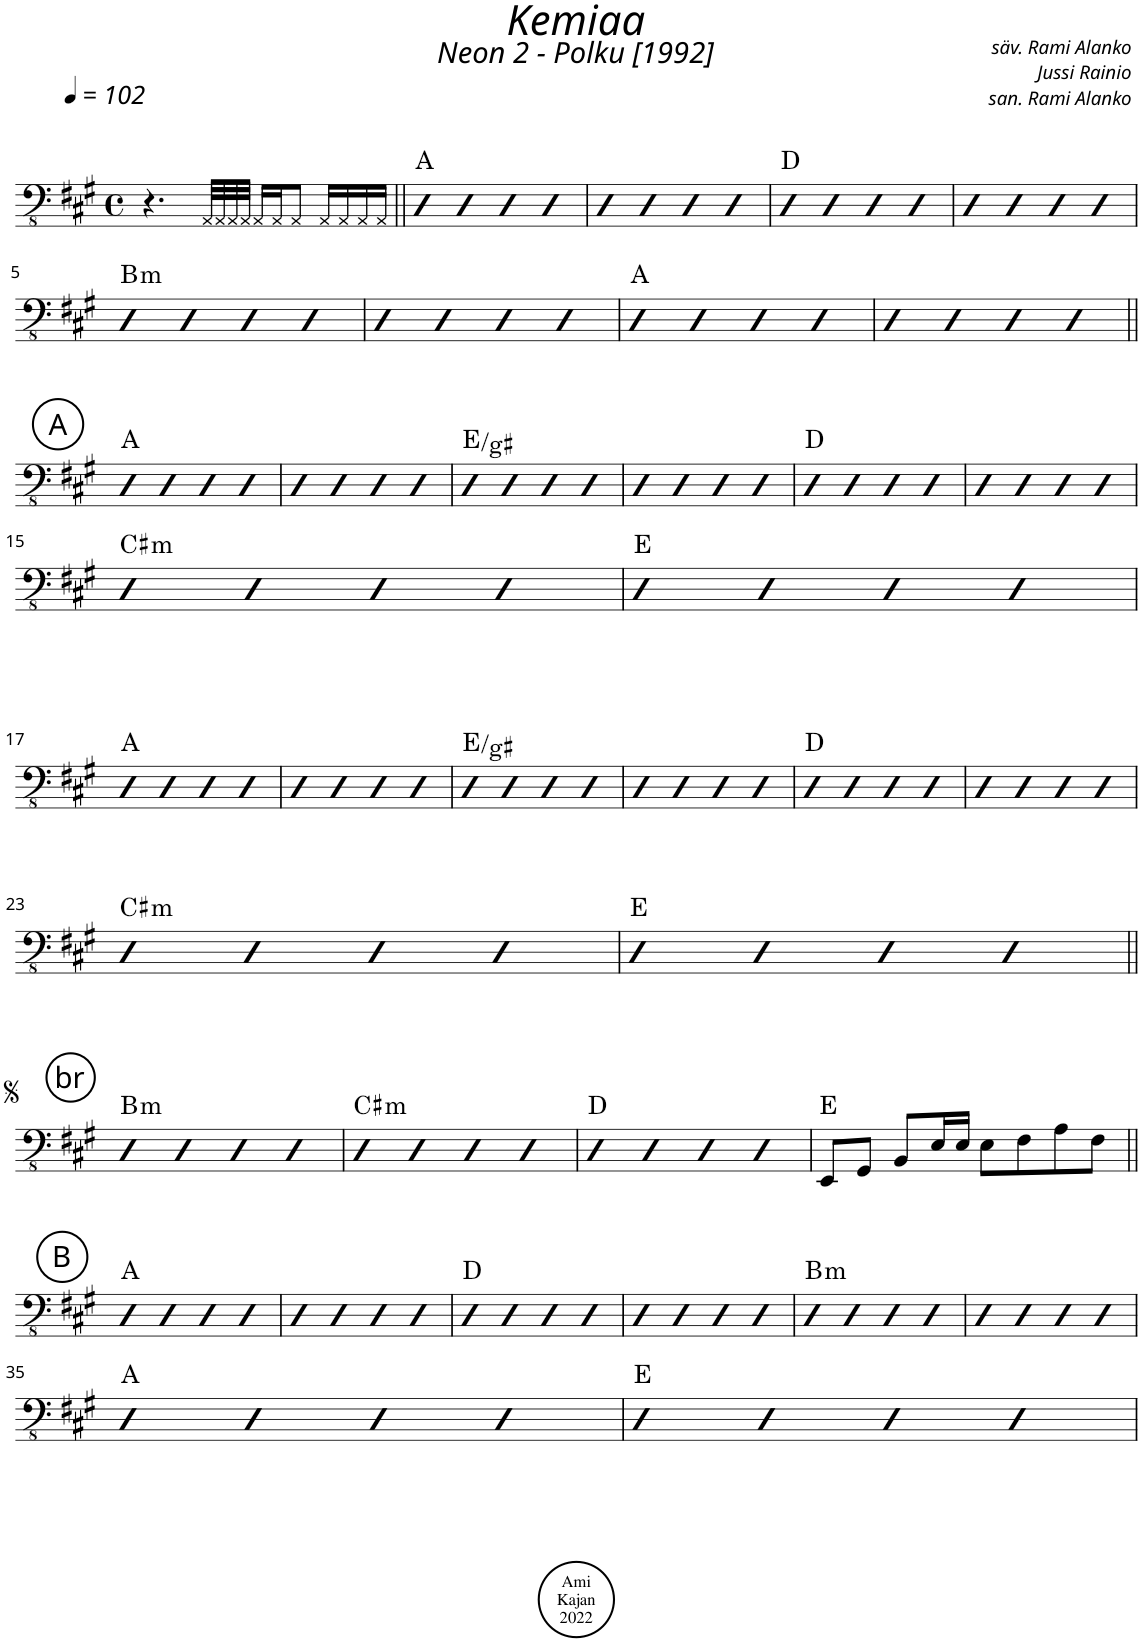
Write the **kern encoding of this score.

**kern	**harte
*part1	*part1
*staff1	*
*I"Acoustic Bass	*
*I'Bass	*
*clefFv4	*
*k[f#c#g#]	*
*M4/4	*
*met(c)	*
*MM102	*
=	=
4.r	.
32AAA!/LLL	.
32AAA!/	.
32AAA!/	.
32AAA!/JJJ	.
16AAA!/LL	.
16AAA!/J	.
8AAA!/J	.
16AAA!/LL	.
16AAA!/	.
16AAA!/	.
16AAA!/JJ	.
=1||	=1||
4AAA	A:maj
4AAA	.
4AAA	.
4AAA	.
=2	=2
4AAA	.
4AAA	.
4AAA	.
4AAA	.
=3	=3
4AAA	D:maj
4AAA	.
4AAA	.
4AAA	.
=4	=4
4AAA	.
4AAA	.
4AAA	.
4AAA	.
!!LO:LB:g=z
=5	=5
!	!LO:H:kt=m
4AAA	B:min
4AAA	.
4AAA	.
4AAA	.
=6	=6
4AAA	.
4AAA	.
4AAA	.
4AAA	.
=7	=7
4AAA	A:maj
4AAA	.
4AAA	.
4AAA	.
=8	=8
4AAA	.
4AAA	.
4AAA	.
4AAA	.
!!LO:LB:g=z
!!LO:REH:place=s1:a:cj:enc=circle:fs=14:t=A
=9||	=9||
4AAA	A:maj
4AAA	.
4AAA	.
4AAA	.
=10	=10
4AAA	.
4AAA	.
4AAA	.
4AAA	.
=11	=11
4AAA	E:maj/3
4AAA	.
4AAA	.
4AAA	.
=12	=12
4AAA	.
4AAA	.
4AAA	.
4AAA	.
=13	=13
4AAA	D:maj
4AAA	.
4AAA	.
4AAA	.
=14	=14
4AAA	.
4AAA	.
4AAA	.
4AAA	.
!!LO:LB:g=z
=15	=15
!	!LO:H:kt=m
4AAA	C#:min
4AAA	.
4AAA	.
4AAA	.
=16	=16
4AAA	E:maj
4AAA	.
4AAA	.
4AAA	.
!!LO:LB:g=z
=17	=17
4AAA	A:maj
4AAA	.
4AAA	.
4AAA	.
=18	=18
4AAA	.
4AAA	.
4AAA	.
4AAA	.
=19	=19
4AAA	E:maj/3
4AAA	.
4AAA	.
4AAA	.
=20	=20
4AAA	.
4AAA	.
4AAA	.
4AAA	.
=21	=21
4AAA	D:maj
4AAA	.
4AAA	.
4AAA	.
=22	=22
4AAA	.
4AAA	.
4AAA	.
4AAA	.
!!LO:LB:g=z
=23	=23
!	!LO:H:kt=m
4AAA	C#:min
4AAA	.
4AAA	.
4AAA	.
=24	=24
4AAA	E:maj
4AAA	.
4AAA	.
4AAA	.
!!LO:LB:g=z
!!LO:REH:place=s1:a:cj:enc=circle:fs=14:t=br
=25||	=25||
!	!LO:H:kt=m
4AAA	B:min
4AAA	.
4AAA	.
4AAA	.
=26	=26
!	!LO:H:kt=m
4AAA	C#:min
4AAA	.
4AAA	.
4AAA	.
=27	=27
4AAA	D:maj
4AAA	.
4AAA	.
4AAA	.
=28	=28
8EEE/L	E:maj
8GGG#/J	.
8BBB/L	.
16EE/L	.
16EE/JJ	.
8EE\L	.
8FF#\	.
8AA\	.
8FF#\J	.
!!LO:LB:g=z
!!LO:REH:place=s1:a:cj:enc=circle:fs=14:t=B
=29||	=29||
4AAA	A:maj
4AAA	.
4AAA	.
4AAA	.
=30	=30
4AAA	.
4AAA	.
4AAA	.
4AAA	.
=31	=31
4AAA	D:maj
4AAA	.
4AAA	.
4AAA	.
=32	=32
4AAA	.
4AAA	.
4AAA	.
4AAA	.
=33	=33
!	!LO:H:kt=m
4AAA	B:min
4AAA	.
4AAA	.
4AAA	.
=34	=34
4AAA	.
4AAA	.
4AAA	.
4AAA	.
!!LO:LB:g=z
=35	=35
4AAA	A:maj
4AAA	.
4AAA	.
4AAA	.
=36	=36
4AAA	E:maj
4AAA	.
4AAA	.
4AAA	.
=	=
*-	*-
